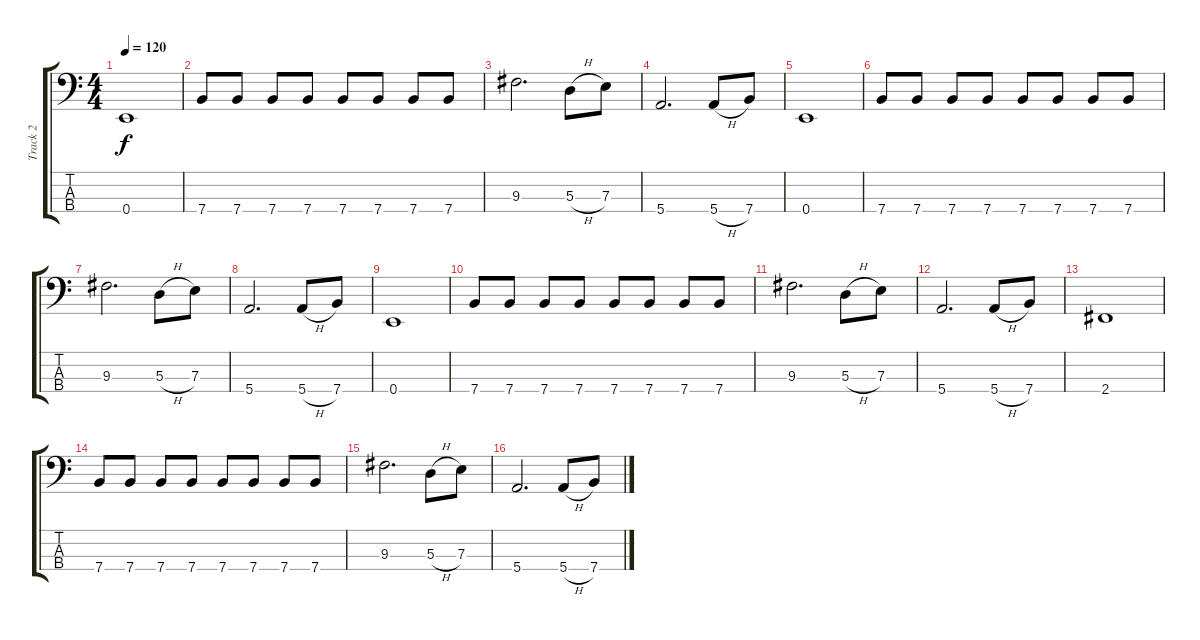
\track ("Track 2" "Track 2") {instrument electricbasspick}
\staff {score tabs}
\tuning (G2 D2 A1 E1) {hide}
\ts (4 4)
\tempo 120
\clef f4
\ks c
0.4.1{dy f} |
7.4.8 7.4.8 7.4.8 7.4.8 7.4.8 7.4.8 7.4.8 7.4.8 |
9.3.2{d} 5.3{h}.8 7.3.8 |
5.4.2{d} 5.4{h}.8 7.4.8 |
0.4.1 |
7.4.8 7.4.8 7.4.8 7.4.8 7.4.8 7.4.8 7.4.8 7.4.8 |
9.3.2{d} 5.3{h}.8 7.3.8 |
5.4.2{d} 5.4{h}.8 7.4.8 |
0.4.1 |
7.4.8 7.4.8 7.4.8 7.4.8 7.4.8 7.4.8 7.4.8 7.4.8 |
9.3.2{d} 5.3{h}.8 7.3.8 |
5.4.2{d} 5.4{h}.8 7.4.8 |
2.4.1 |
7.4.8 7.4.8 7.4.8 7.4.8 7.4.8 7.4.8 7.4.8 7.4.8 |
9.3.2{d} 5.3{h}.8 7.3.8 |
5.4.2{d} 5.4{h}.8 7.4.8
